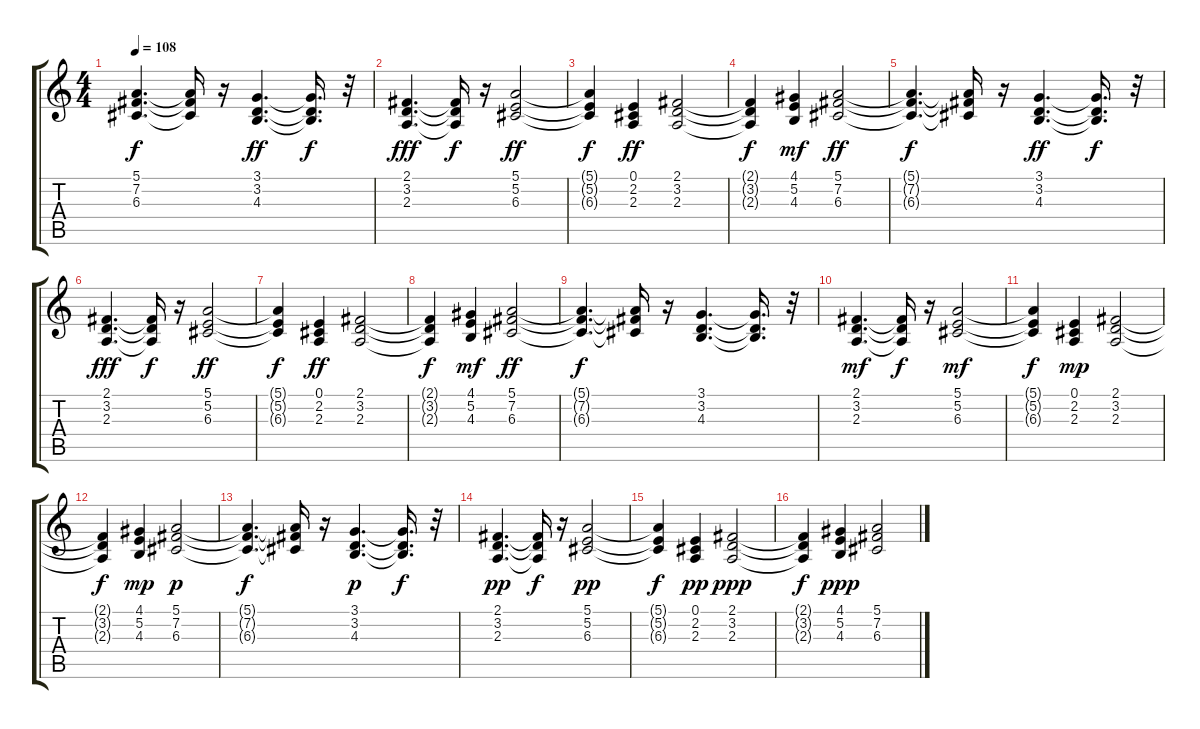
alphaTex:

\track "" {instrument electricgrandpiano}
\staff {score tabs}
\tuning (E4 B3 G3 D3 A2 E2) {hide}
\ts (4 4)
\tempo 108
\clef g2
\ks c
(5.1{t} 7.2{t} 6.3{t}).4{d dy f} (5.1{t} 7.2{t} 6.3{t}).16 r.16 (3.1 3.2 4.3).4{d dy ff} (3.1{t} 3.2{t} 4.3{t}).16{d dy f} r.32 |
(2.1 3.2 2.3).4{d dy fff} (2.1{t} 3.2{t} 2.3{t}).16{dy f} r.16 (5.1 5.2 6.3).2{dy ff} |
(5.1{t} 5.2{t} 6.3{t}).4{dy f} (0.1 2.2 2.3).4{dy ff} (2.1 3.2 2.3).2 |
(2.1{t} 3.2{t} 2.3{t}).4{dy f} (4.1 5.2 4.3).4{dy mf} (5.1 7.2 6.3).2{dy ff} |
(5.1{t} 7.2{t} 6.3{t}).4{d dy f} (5.1{t} 7.2{t} 6.3{t}).16 r.16 (3.1 3.2 4.3).4{d dy ff} (3.1{t} 3.2{t} 4.3{t}).16{d dy f} r.32 |
(2.1 3.2 2.3).4{d dy fff} (2.1{t} 3.2{t} 2.3{t}).16{dy f} r.16 (5.1 5.2 6.3).2{dy ff} |
(5.1{t} 5.2{t} 6.3{t}).4{dy f} (0.1 2.2 2.3).4{dy ff} (2.1 3.2 2.3).2 |
(2.1{t} 3.2{t} 2.3{t}).4{dy f} (4.1 5.2 4.3).4{dy mf} (5.1 7.2 6.3).2{dy ff} |
(5.1{t} 7.2{t} 6.3{t}).4{d dy f} (5.1{t} 7.2{t} 6.3{t}).16 r.16 (3.1 3.2 4.3).4{d} (3.1{t} 3.2{t} 4.3{t}).16{d} r.32 |
(2.1 3.2 2.3).4{d dy mf} (2.1{t} 3.2{t} 2.3{t}).16{dy f} r.16 (5.1 5.2 6.3).2{dy mf} |
(5.1{t} 5.2{t} 6.3{t}).4{dy f} (0.1 2.2 2.3).4{dy mp} (2.1 3.2 2.3).2 |
(2.1{t} 3.2{t} 2.3{t}).4{dy f} (4.1 5.2 4.3).4{dy mp} (5.1 7.2 6.3).2{dy p} |
(5.1{t} 7.2{t} 6.3{t}).4{d dy f} (5.1{t} 7.2{t} 6.3{t}).16 r.16 (3.1 3.2 4.3).4{d dy p} (3.1{t} 3.2{t} 4.3{t}).16{d dy f} r.32 |
(2.1 3.2 2.3).4{d dy pp} (2.1{t} 3.2{t} 2.3{t}).16{dy f} r.16 (5.1 5.2 6.3).2{dy pp} |
(5.1{t} 5.2{t} 6.3{t}).4{dy f} (0.1 2.2 2.3).4{dy pp} (2.1 3.2 2.3).2{dy ppp} |
(2.1{t} 3.2{t} 2.3{t}).4{dy f} (4.1 5.2 4.3).4{dy ppp} (5.1 7.2 6.3).2
